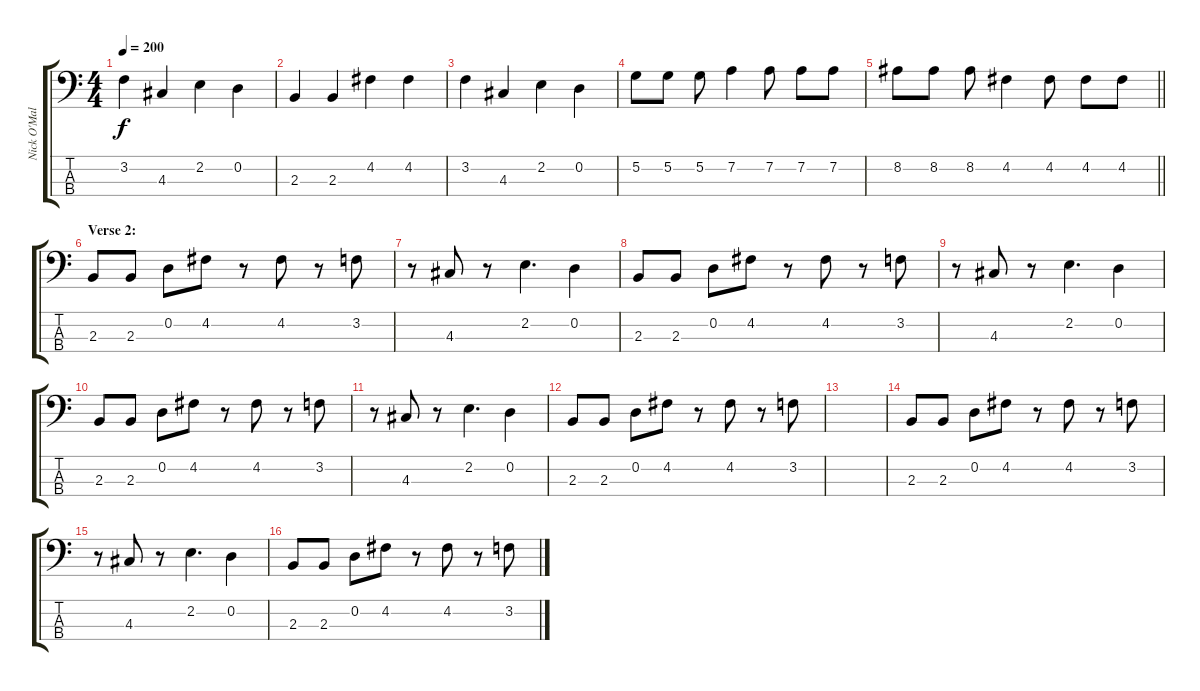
\track ("Nick O'Malley (Bass)" "Nick O'Mal") {instrument electricbasspick bank 255}
\staff {score tabs}
\tuning (G2 D2 A1 E1) {hide}
\ts (4 4)
\tempo 200
\clef f4
\ks c
3.2.4{dy f} 4.3.4 2.2.4 0.2.4 |
2.3.4 2.3.4 4.2.4 4.2.4 |
3.2.4 4.3.4 2.2.4 0.2.4 |
5.2.8 5.2.8 5.2.8 7.2.4 7.2.8 7.2.8 7.2.8 |
\barLineRight lightlight
8.2.8 8.2.8 8.2.8 4.2.4 4.2.8 4.2.8 4.2.8 |
\section ("" "Verse 2:")
2.3.8 2.3.8 0.2.8 4.2.8 r.8 4.2.8 r.8 3.2.8 |
r.8 4.3.8 r.8 2.2.4{d} 0.2.4 |
2.3.8 2.3.8 0.2.8 4.2.8 r.8 4.2.8 r.8 3.2.8 |
r.8 4.3.8 r.8 2.2.4{d} 0.2.4 |
2.3.8 2.3.8 0.2.8 4.2.8 r.8 4.2.8 r.8 3.2.8 |
r.8 4.3.8 r.8 2.2.4{d} 0.2.4 |
2.3.8 2.3.8 0.2.8 4.2.8 r.8 4.2.8 r.8 3.2.8 |
|
2.3.8 2.3.8 0.2.8 4.2.8 r.8 4.2.8 r.8 3.2.8 |
r.8 4.3.8 r.8 2.2.4{d} 0.2.4 |
2.3.8 2.3.8 0.2.8 4.2.8 r.8 4.2.8 r.8 3.2.8
